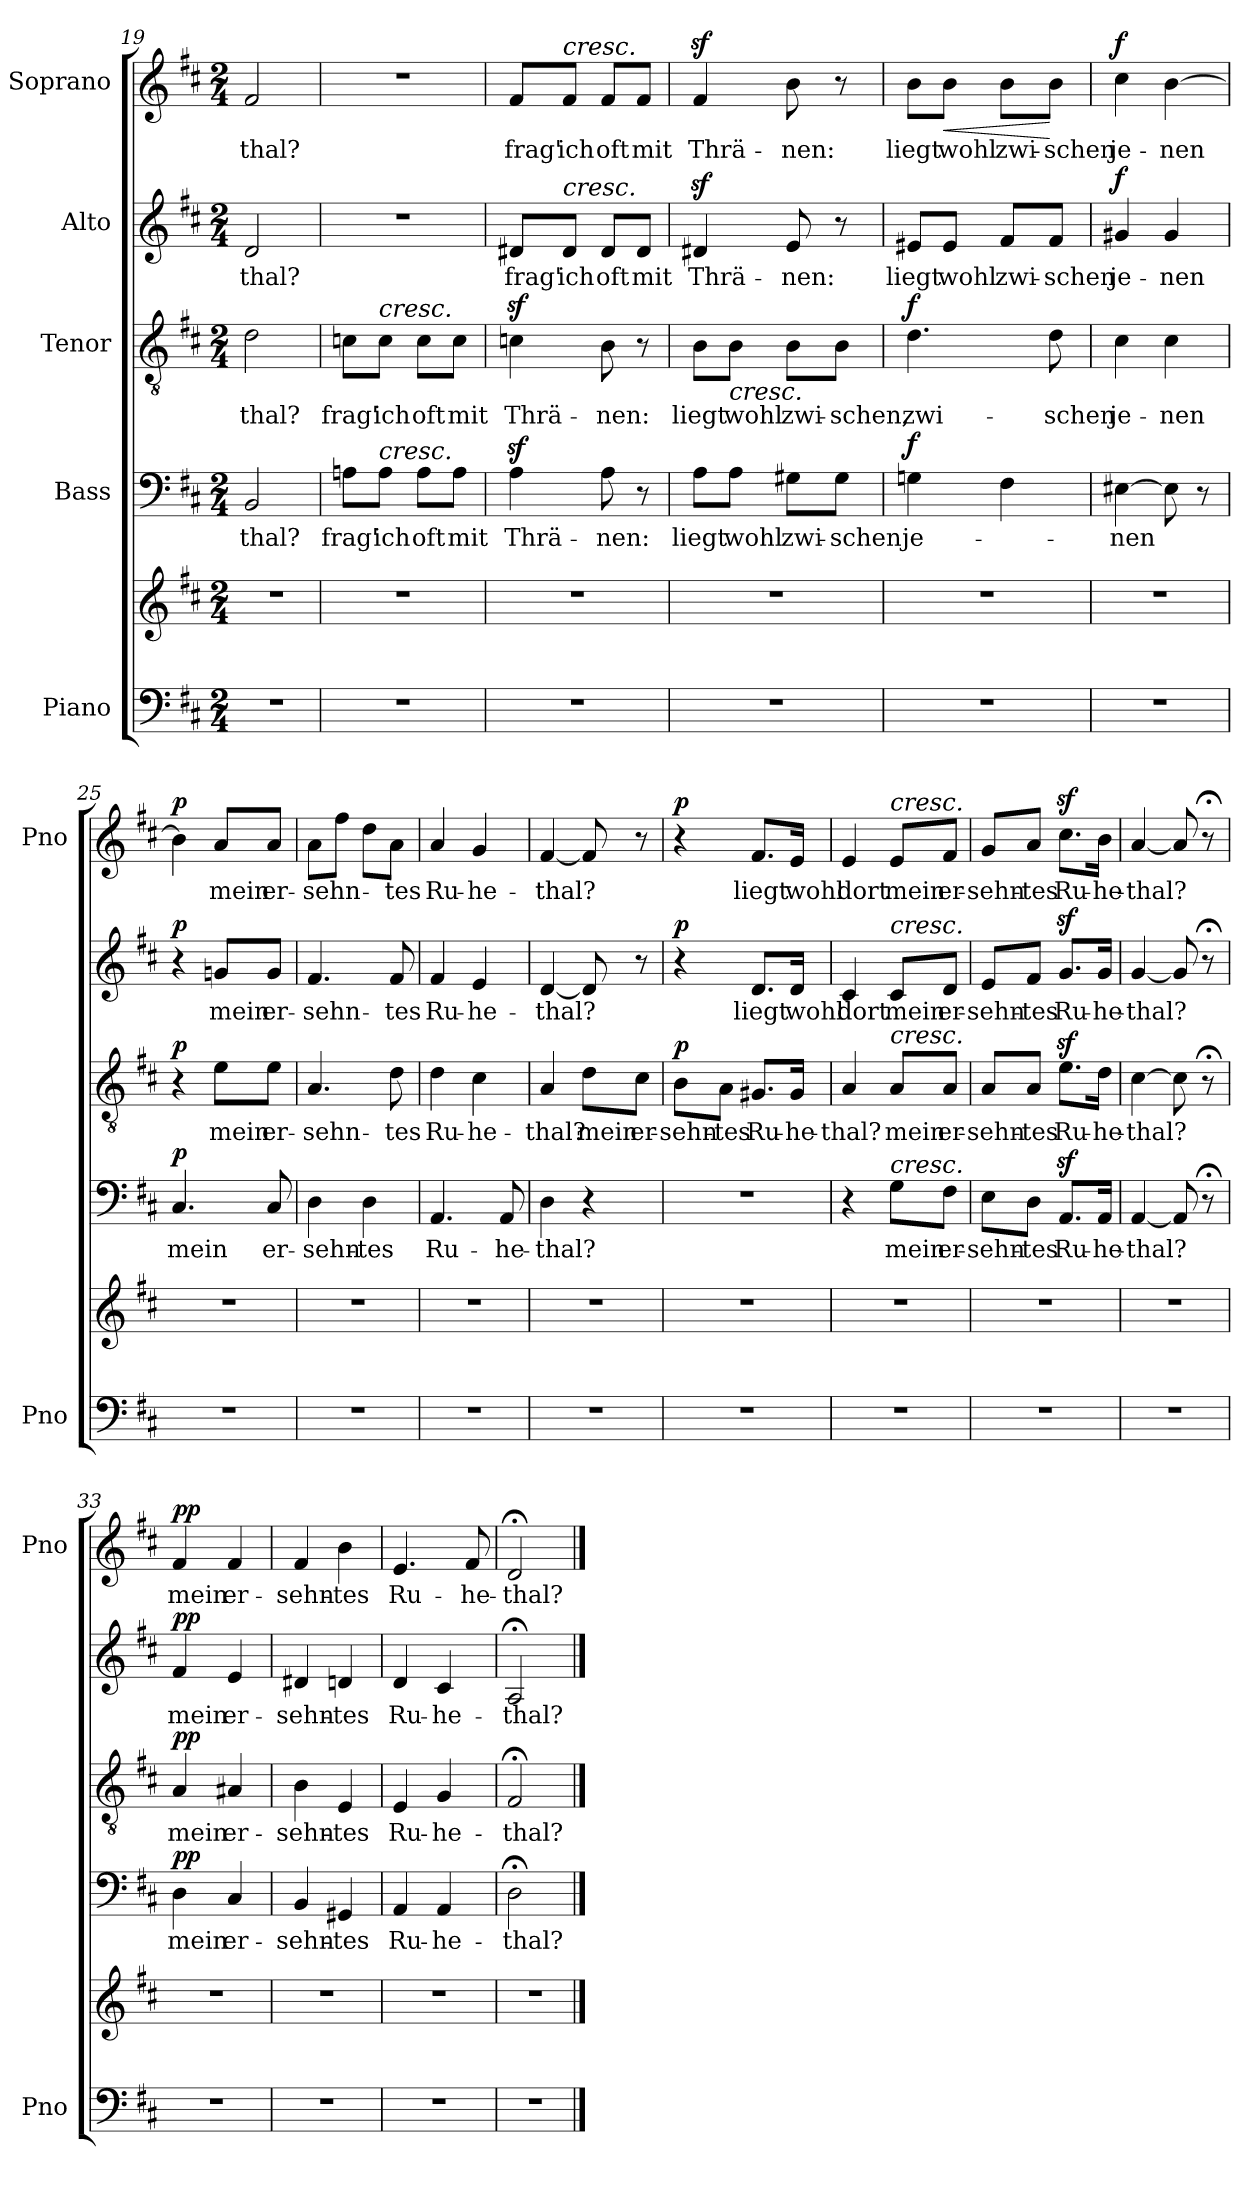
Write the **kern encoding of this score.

**kern	**kern	**kern	**text	**dynam	**kern	**text	**dynam	**kern	**text	**dynam	**kern	**text	**dynam
*part5	*part5	*part4	*part4	*part4	*part3	*part3	*part3	*part2	*part2	*part2	*part1	*part1	*part1
*staff6	*staff5	*staff4	*staff4	*staff4	*staff3	*staff3	*staff3	*staff2	*staff2	*staff2	*staff1	*staff1	*staff1
*I"Piano	*	*I"Bass	*	*	*I"Tenor	*	*	*I"Alto	*	*	*I"Soprano	*	*
*I'Pno	*	*	*	*	*	*	*	*	*	*	*I'Pno	*	*
*clefF4	*clefG2	*clefF4	*	*	*clefGv2	*	*	*clefG2	*	*	*clefG2	*	*
*k[f#c#]	*k[f#c#]	*k[f#c#]	*	*	*k[f#c#]	*	*	*k[f#c#]	*	*	*k[f#c#]	*	*
*D:	*D:	*D:	*	*	*D:	*	*	*D:	*	*	*D:	*	*
*M2/4	*M2/4	*M2/4	*	*	*M2/4	*	*	*M2/4	*	*	*M2/4	*	*
=19	=19	=19	=19	=19	=19	=19	=19	=19	=19	=19	=19	=19	=19
!	!	!	!LO:LY:b	!	!	!LO:LY:b	!	!	!LO:LY:b	!	!	!LO:LY:b	!
2r	2r	2BB/	-thal?	.	2d\	-thal?	.	2d/	-thal?	.	2f#/	-thal?	.
!!LO:PB:g=z
=20	=20	=20	=20	=20	=20	=20	=20	=20	=20	=20	=20	=20	=20
!	!	!	!LO:LY:b	!	!	!LO:LY:b	!	!	!	!	!	!	!
2r	2r	8An\L	frag'	.	8cn\L	frag'	.	2r	.	.	2r	.	.
!	!	!	!	!	!LO:TX:a:i:t=cresc.	!	!	!	!	!	!	!	!
!	!	!LO:TX:a:i:t=cresc.	!	!	!	!	!	!	!	!	!	!	!
!	!	!	!LO:LY:b	!	!	!LO:LY:b	!	!	!	!	!	!	!
.	.	8A\J	ich	.	8c\J	ich	.	.	.	.	.	.	.
!	!	!	!LO:LY:b	!	!	!LO:LY:b	!	!	!	!	!	!	!
.	.	8A\L	oft	.	8c\L	oft	.	.	.	.	.	.	.
!	!	!	!LO:LY:b	!	!	!LO:LY:b	!	!	!	!	!	!	!
.	.	8A\J	mit	.	8c\J	mit	.	.	.	.	.	.	.
=21	=21	=21	=21	=21	=21	=21	=21	=21	=21	=21	=21	=21	=21
!	!	!	!LO:LY:b	!	!	!LO:LY:b	!	!	!LO:LY:b	!	!	!LO:LY:b	!
2r	2r	4Az<\	Thrä-	.	4cnz<\	Thrä-	.	8d#X/L	frag'	.	8f#/L	frag'	.
!	!	!	!	!	!	!	!	!	!	!	!LO:TX:a:i:t=cresc.	!	!
!	!	!	!	!	!	!	!	!LO:TX:a:i:t=cresc.	!	!	!	!	!
!	!	!	!	!	!	!	!	!	!LO:LY:b	!	!	!LO:LY:b	!
.	.	.	.	.	.	.	.	8d#/J	ich	.	8f#/J	ich	.
!	!	!	!LO:LY:b	!	!	!LO:LY:b	!	!	!LO:LY:b	!	!	!LO:LY:b	!
.	.	8A\	-nen:	.	8B\	-nen:	.	8d#/L	oft	.	8f#/L	oft	.
!	!	!	!	!	!	!	!	!	!LO:LY:b	!	!	!LO:LY:b	!
.	.	8r	.	.	8r	.	.	8d#/J	mit	.	8f#/J	mit	.
=22	=22	=22	=22	=22	=22	=22	=22	=22	=22	=22	=22	=22	=22
!	!	!	!LO:LY:b	!	!	!LO:LY:b	!	!	!LO:LY:b	!	!	!LO:LY:b	!
2r	2r	8A\L	liegt	.	8B\L	liegt	.	4d#Xz</	Thrä-	.	4f#z</	Thrä-	.
!	!	!	!LO:LY:b	!	!	!LO:LY:b	!LO:HP:b	!	!	!	!	!	!
.	.	8A\J	wohl	.	8B\J	wohl	<	.	.	.	.	.	.
!	!	!	!LO:LY:b	!	!	!LO:LY:b	!	!	!LO:LY:b	!	!	!LO:LY:b	!
.	.	8G#X\L	zwi-	.	8B\L	zwi-	.	8e/	-nen:	.	8b\	-nen:	.
!	!	!	!LO:LY:b	!	!	!LO:LY:b	!	!	!	!	!	!	!
.	.	8G#\J	-schen	.	8B\J	-schen,	.	8r	.	.	8r	.	.
!!LO:PB:g=z
=23	=23	=23	=23	=23	=23	=23	=23	=23	=23	=23	=23	=23	=23
!	!	!	!LO:LY:b	!LO:DY:b	!	!LO:LY:b	!LO:DY:b	!	!LO:LY:b	!	!	!LO:LY:b	!
2r	2r	4Gn\	je-	f	4.d\	zwi-	f	8e#X/L	liegt	.	8b\L	liegt	.
!	!	!	!	!	!	!	!	!	!LO:LY:b	!	!	!LO:LY:b	!LO:HP:b
.	.	.	.	.	.	.	.	8e#/J	wohl	.	8b\J	wohl	<
!	!	!	!	!	!	!	!	!	!LO:LY:b	!	!	!LO:LY:b	!
.	.	4F#\	.	.	.	.	.	8f#/L	zwi-	.	8b\L	zwi-	.
!	!	!	!	!	!	!LO:LY:b	!	!	!LO:LY:b	!	!	!LO:LY:b	!
.	.	.	.	.	8d\	-schen	.	8f#/J	-schen	.	8b\J	-schen	[
=24	=24	=24	=24	=24	=24	=24	=24	=24	=24	=24	=24	=24	=24
!	!	!	!LO:LY:b	!	!	!LO:LY:b	!	!	!LO:LY:b	!LO:DY:b	!	!LO:LY:b	!LO:DY:b
2r	2r	[4E#X\	­nen	.	4c#\	je-	.	4g#X/	je-	f	4cc#\	je-	f
!	!	!	!	!	!	!LO:LY:b	!	!	!LO:LY:b	!	!	!LO:LY:b	!
.	.	8E#\]	.	.	4c#\	-nen	.	4g#/	-nen	.	[4b\	-nen	.
.	.	8r	.	.	.	.	.	.	.	.	.	.	.
=25	=25	=25	=25	=25	=25	=25	=25	=25	=25	=25	=25	=25	=25
!	!	!	!LO:LY:b	!LO:DY:b	!	!	!LO:DY:b	!	!	!LO:DY:b	!	!	!LO:DY:b
2r	2r	4.C#/	mein	p	4r	.	p	4r	.	p	4b\]	.	p
!	!	!	!	!	!	!LO:LY:b	!	!	!LO:LY:b	!	!	!LO:LY:b	!
.	.	.	.	.	8e\L	mein	.	8gn/L	mein	.	8a/L	mein	.
!	!	!	!LO:LY:b	!	!	!LO:LY:b	!	!	!LO:LY:b	!	!	!LO:LY:b	!
.	.	8C#/	er-	.	8e\J	er-	.	8g/J	er-	.	8a/J	er-	.
=26	=26	=26	=26	=26	=26	=26	=26	=26	=26	=26	=26	=26	=26
!	!	!	!LO:LY:b	!	!	!LO:LY:b	!	!	!LO:LY:b	!	!	!LO:LY:b	!
2r	2r	4D\	-sehn-	.	4.A/	-sehn-	.	4.f#/	-sehn-	.	8a\L	-sehn-	.
.	.	.	.	.	.	.	.	.	.	.	8ff#\J	.	.
!	!	!	!LO:LY:b	!	!	!	!	!	!	!	!	!	!
.	.	4D\	-tes	.	.	.	.	.	.	.	8dd\L	.	.
!	!	!	!	!	!	!LO:LY:b	!	!	!LO:LY:b	!	!	!LO:LY:b	!
.	.	.	.	.	8d\	-tes	.	8f#/	-tes	.	8a\J	-tes	.
=27	=27	=27	=27	=27	=27	=27	=27	=27	=27	=27	=27	=27	=27
!	!	!	!LO:LY:b	!	!	!LO:LY:b	!	!	!LO:LY:b	!	!	!LO:LY:b	!
2r	2r	4.AA/	Ru-	.	4d\	Ru-	.	4f#/	Ru-	.	4a/	Ru-	.
!	!	!	!	!	!	!LO:LY:b	!	!	!LO:LY:b	!	!	!LO:LY:b	!
.	.	.	.	.	4c#\	-he-	.	4e/	-he-	.	4g/	-he-	.
!	!	!	!LO:LY:b	!	!	!	!	!	!	!	!	!	!
.	.	8AA/	-he-	.	.	.	.	.	.	.	.	.	.
=28	=28	=28	=28	=28	=28	=28	=28	=28	=28	=28	=28	=28	=28
!	!	!	!LO:LY:b	!	!	!LO:LY:b	!	!	!LO:LY:b	!	!	!LO:LY:b	!
2r	2r	4D\	-thal?	.	4A/	-thal?	.	[4d/	-thal?	.	[4f#/	-thal?	.
!	!	!	!	!	!	!LO:LY:b	!	!	!	!	!	!	!
.	.	4r	.	.	8d\L	mein	.	8d/]	.	.	8f#/]	.	.
!	!	!	!	!	!	!LO:LY:b	!	!	!	!	!	!	!
.	.	.	.	.	8c#\J	er-	[	8r	.	.	8r	.	.
!!LO:PB:g=z
=29	=29	=29	=29	=29	=29	=29	=29	=29	=29	=29	=29	=29	=29
!	!	!	!	!	!	!LO:LY:b	!LO:DY:b	!	!	!LO:DY:b	!	!	!LO:DY:b
2r	2r	2r	.	.	8B\L	-sehn-	p	4r	.	p	4r	.	p
!	!	!	!	!	!	!LO:LY:b	!	!	!	!	!	!	!
.	.	.	.	.	8A\J	-tes	.	.	.	.	.	.	.
!	!	!	!	!	!	!LO:LY:b	!	!	!LO:LY:b	!	!	!LO:LY:b	!
.	.	.	.	.	8.G#X/L	Ru-	.	8.d/L	liegt	.	8.f#/L	liegt	.
!	!	!	!	!	!	!LO:LY:b	!	!	!LO:LY:b	!	!	!LO:LY:b	!
.	.	.	.	.	16G#/Jk	-he-	.	16d/Jk	wohl	.	16e/Jk	wohl	.
=30	=30	=30	=30	=30	=30	=30	=30	=30	=30	=30	=30	=30	=30
!	!	!	!	!	!	!LO:LY:b	!	!	!LO:LY:b	!	!	!LO:LY:b	!
2r	2r	4r	.	.	4A/	­thal?	.	4c#/	dort	.	4e/	dort	.
!	!	!	!	!	!	!	!	!	!	!	!LO:TX:a:i:t=cresc.	!	!
!	!	!	!	!	!	!	!	!LO:TX:a:i:t=cresc.	!	!	!	!	!
!	!	!	!	!	!LO:TX:a:i:t=cresc.	!	!	!	!	!	!	!	!
!	!	!LO:TX:a:i:t=cresc.	!	!	!	!	!	!	!	!	!	!	!
!	!	!	!LO:LY:b	!	!	!LO:LY:b	!	!	!LO:LY:b	!	!	!LO:LY:b	!
.	.	8G\L	mein	.	8A/L	mein	.	8c#/L	mein	.	8e/L	mein	.
!	!	!	!LO:LY:b	!	!	!LO:LY:b	!	!	!LO:LY:b	!	!	!LO:LY:b	!
.	.	8F#\J	er-	.	8A/J	er-	.	8d/J	er-	.	8f#/J	er-	.
=31	=31	=31	=31	=31	=31	=31	=31	=31	=31	=31	=31	=31	=31
!	!	!	!LO:LY:b	!	!	!LO:LY:b	!	!	!LO:LY:b	!	!	!LO:LY:b	!
2r	2r	8E\L	-sehn-	.	8A/L	-sehn-	.	8e/L	-sehn-	.	8g/L	-sehn-	.
!	!	!	!LO:LY:b	!	!	!LO:LY:b	!	!	!LO:LY:b	!	!	!LO:LY:b	!
.	.	8D\J	-tes	.	8A/J	-tes	.	8f#/J	-tes	.	8a/J	-tes	.
!	!	!	!LO:LY:b	!	!	!LO:LY:b	!	!	!LO:LY:b	!	!	!LO:LY:b	!
.	.	8.AAz</L	Ru-	.	8.ez<\L	Ru-	.	8.gz</L	Ru-	.	8.cc#z<\L	Ru-	.
!	!	!	!LO:LY:b	!	!	!LO:LY:b	!	!	!LO:LY:b	!	!	!LO:LY:b	!
.	.	16AA/Jk	-he-	.	16d\Jk	-he-	.	16g/Jk	-he-	.	16b\Jk	-he-	.
!!LO:PB:g=z
=32	=32	=32	=32	=32	=32	=32	=32	=32	=32	=32	=32	=32	=32
!	!	!	!LO:LY:b	!	!	!LO:LY:b	!	!	!LO:LY:b	!	!	!LO:LY:b	!
2r	2r	[4AA/	-thal?	.	[4c#\	-thal?	.	[4g/	-thal?	.	[4a/	-thal?	.
.	.	8AA/]	.	.	8c#\]	.	.	8g/]	.	.	8a/]	.	.
.	.	8r;<	.	.	8r;<	.	.	8r;<	.	.	8r;<	.	.
=33	=33	=33	=33	=33	=33	=33	=33	=33	=33	=33	=33	=33	=33
!	!	!	!LO:LY:b	!LO:DY:b	!	!LO:LY:b	!LO:DY:b	!	!LO:LY:b	!LO:DY:b	!	!LO:LY:b	!LO:DY:b
2r	2r	4D\	mein	pp	4A/	mein	pp	4f#/	mein	pp	4f#/	mein	pp
!	!	!	!LO:LY:b	!	!	!LO:LY:b	!	!	!LO:LY:b	!	!	!LO:LY:b	!
.	.	4C#/	er-	.	4A#X/	er-	.	4e/	er-	.	4f#/	er-	.
=34	=34	=34	=34	=34	=34	=34	=34	=34	=34	=34	=34	=34	=34
!	!	!	!LO:LY:b	!	!	!LO:LY:b	!	!	!LO:LY:b	!	!	!LO:LY:b	!
2r	2r	4BB/	-sehn-	.	4B\	-sehn-	.	4d#X/	-sehn-	.	4f#/	-sehn-	.
!	!	!	!LO:LY:b	!	!	!LO:LY:b	!	!	!LO:LY:b	!	!	!LO:LY:b	!
.	.	4GG#X/	-tes	.	4E/	-tes	.	4dn/	-tes	.	4b\	-tes	.
=35	=35	=35	=35	=35	=35	=35	=35	=35	=35	=35	=35	=35	=35
!	!	!	!LO:LY:b	!	!	!LO:LY:b	!	!	!LO:LY:b	!	!	!LO:LY:b	!
2r	2r	4AA/	Ru-	.	4E/	Ru-	.	4d/	Ru-	.	4.e/	Ru-	.
!	!	!	!LO:LY:b	!	!	!LO:LY:b	!	!	!LO:LY:b	!	!	!	!
.	.	4AA/	-he-	.	4G/	-he-	.	4c#/	-he-	.	.	.	.
!	!	!	!	!	!	!	!	!	!	!	!	!LO:LY:b	!
.	.	.	.	.	.	.	.	.	.	.	8f#/	-he-	.
=36	=36	=36	=36	=36	=36	=36	=36	=36	=36	=36	=36	=36	=36
!	!	!	!LO:LY:b	!	!	!LO:LY:b	!	!	!LO:LY:b	!	!	!LO:LY:b	!
2r	2r	2D;<\	-thal?	.	2F#;</	-thal?	.	2A;</	-thal?	.	2d;</	-thal?	.
==	==	==	==	==	==	==	==	==	==	==	==	==	==
*-	*-	*-	*-	*-	*-	*-	*-	*-	*-	*-	*-	*-	*-
